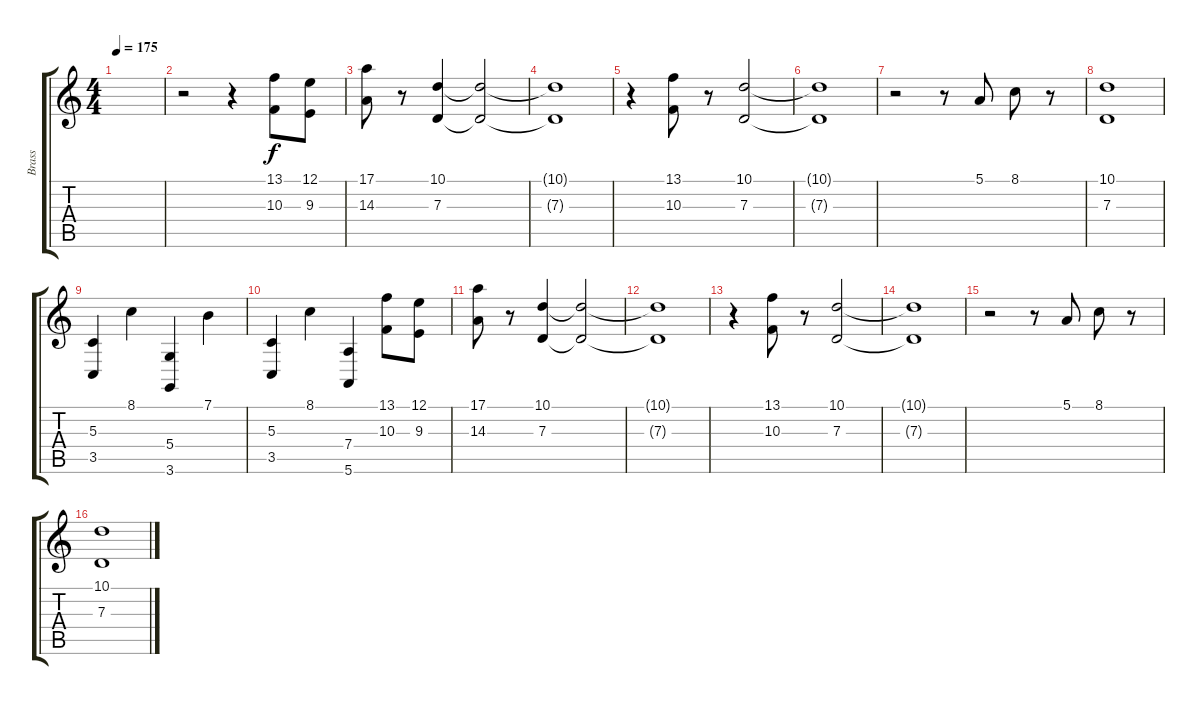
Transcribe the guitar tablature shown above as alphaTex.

\track ("Brass" "Brass") {instrument synthbrass1}
\staff {score tabs}
\tuning (E4 B3 G3 D3 A2 E2) {hide}
\ts (4 4)
\tempo 175
\clef g2
\ks c
|
r.2 r.4 (13.1 10.3).8 (12.1 9.3).8 |
(17.1 14.3).8 r.8 (10.1 7.3).4 (10.1{t} 7.3{t}).2 |
(10.1{t} 7.3{t}).1 |
r.4 (13.1 10.3).8 r.8 (10.1 7.3).2 |
(10.1{t} 7.3{t}).1 |
r.2 r.8 5.1.8 8.1.8 r.8 |
(10.1 7.3).1 |
(5.3 3.5).4 8.1.4 (5.4 3.6).4 7.1.4 |
(5.3 3.5).4 8.1.4 (7.4 5.6).4 (13.1 10.3).8 (12.1 9.3).8 |
(17.1 14.3).8 r.8 (10.1 7.3).4 (10.1{t} 7.3{t}).2 |
(10.1{t} 7.3{t}).1 |
r.4 (13.1 10.3).8 r.8 (10.1 7.3).2 |
(10.1{t} 7.3{t}).1 |
r.2 r.8 5.1.8 8.1.8 r.8 |
(10.1 7.3).1
